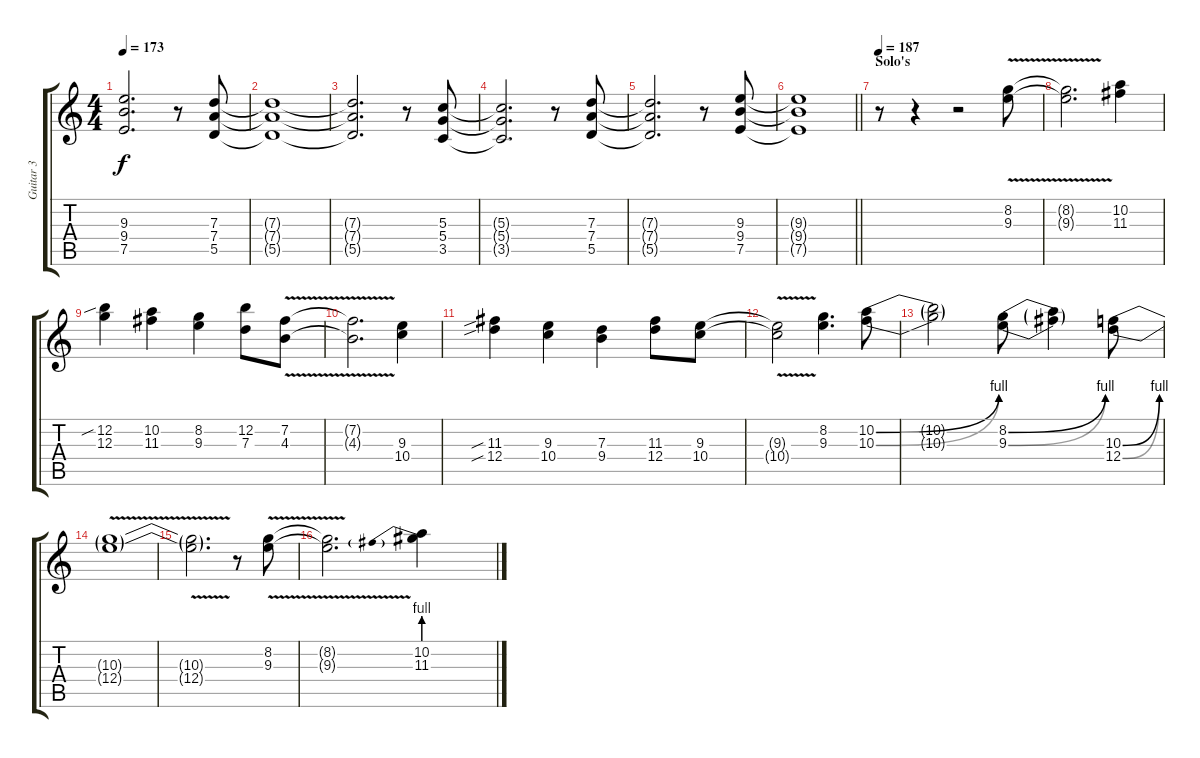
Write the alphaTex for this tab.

\track ("Guitar 3" "Guitar 3") {instrument overdrivenguitar}
\staff {score tabs}
\tuning (E4 B3 G3 D3 A2 E2) {hide}
\ts (4 4)
\tempo 173
\clef g2
\ks c
(9.3{t} 9.4{t} 7.5{t}).2{d dy f} r.8 (7.3 7.4 5.5).8 |
(7.3{t} 7.4{t} 5.5{t}).1 |
(7.3{t} 7.4{t} 5.5{t}).2{d} r.8 (5.3 5.4 3.5).8 |
(5.3{t} 5.4{t} 3.5{t}).2{d} r.8 (7.3 7.4 5.5).8 |
(7.3{t} 7.4{t} 5.5{t}).2{d} r.8 (9.3 9.4 7.5).8 |
\barLineRight lightlight
(9.3{t} 9.4{t} 7.5{t}).1 |
\section ("" "Solo's")
\tempo 187
r.8 r.4 r.2 (8.2{v} 9.3{v}).8 |
(8.2{v t} 9.3{v t}).2{d} (10.2 11.3).4 |
(12.2{sib} 12.3).4 (10.2 11.3).4 (8.2 9.3).4 (12.2 7.3).8 (7.2{v} 4.3{v}).8 |
(7.2{v t} 4.3{v t}).2{d} (9.3 10.4).4 |
(11.3{sib} 12.4{sib}).4 (9.3 10.4).4 (7.3 9.4).4 (11.3 12.4).8 (9.3 10.4).8 |
(9.3{v t} 10.4{v t}).2 (8.2 9.3).4{d} (10.2{be (bend 0 0 60 4)} 10.3{be (bend 0 0 60 4)}).8 |
(10.2{t} 10.3{t}).2 (8.2{be (bend 0 0 60 4)} 9.3{be (bend 0 0 60 4)}).8 (8.2{t} 9.3{t}).4 (10.3{be (bend 0 0 60 4)} 12.4{be (bend 0 0 60 4)}).8 |
(10.3{v t} 12.4{v t}).1 |
(10.3{v t} 12.4{v t}).2{d} r.8 (8.2{v} 9.3{v}).8 |
(8.2{v t} 9.3{v t}).2{d} (10.2 11.3{be (prebend 0 4 60 4)}).4
